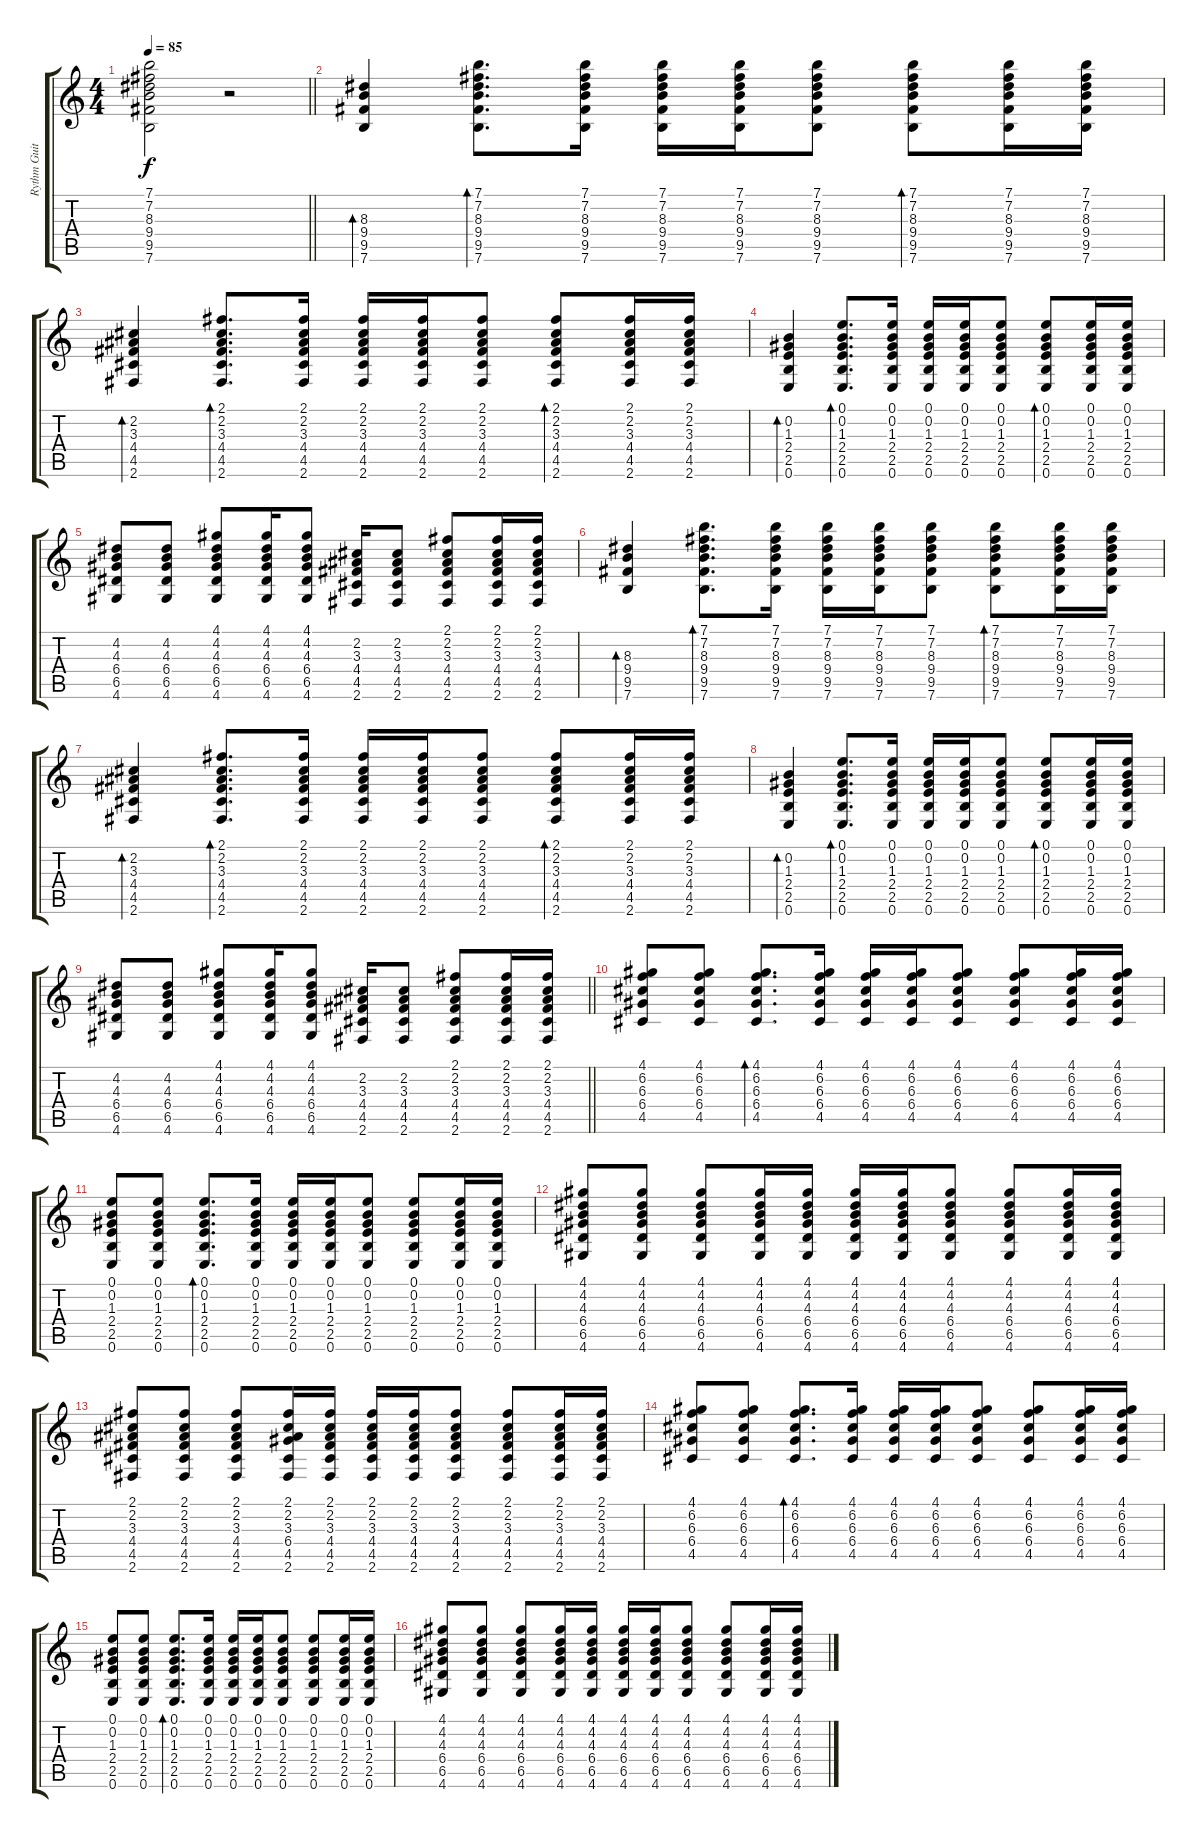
\track ("Rythm Guitar 2" "Rythm Guit") {instrument overdrivenguitar}
\staff {score tabs}
\tuning (E4 B3 G3 D3 A2 E2) {hide}
\ts (4 4)
\tempo 85
\clef g2
\barLineRight lightlight
\ks c
(7.1 7.2 8.3 9.4 9.5 7.6).2{dy f} r.2 |
(8.3 9.4 9.5 7.6).4{bd 60 volume 7} (7.1 7.2 8.3 9.4 9.5 7.6).8{d bd 60} (7.1 7.2 8.3 9.4 9.5 7.6).16 (7.1 7.2 8.3 9.4 9.5 7.6).16 (7.1 7.2 8.3 9.4 9.5 7.6).16 (7.1 7.2 8.3 9.4 9.5 7.6).8 (7.1 7.2 8.3 9.4 9.5 7.6).8{bd 60} (7.1 7.2 8.3 9.4 9.5 7.6).16 (7.1 7.2 8.3 9.4 9.5 7.6).16 |
(2.2 3.3 4.4 4.5 2.6).4{bd 60} (2.1 2.2 3.3 4.4 4.5 2.6).8{d bd 60} (2.1 2.2 3.3 4.4 4.5 2.6).16 (2.1 2.2 3.3 4.4 4.5 2.6).16 (2.1 2.2 3.3 4.4 4.5 2.6).16 (2.1 2.2 3.3 4.4 4.5 2.6).8 (2.1 2.2 3.3 4.4 4.5 2.6).8{bd 60} (2.1 2.2 3.3 4.4 4.5 2.6).16 (2.1 2.2 3.3 4.4 4.5 2.6).16 |
(0.2 1.3 2.4 2.5 0.6).4{bd 60} (0.1 0.2 1.3 2.4 2.5 0.6).8{d bd 60} (0.1 0.2 1.3 2.4 2.5 0.6).16 (0.1 0.2 1.3 2.4 2.5 0.6).16 (0.1 0.2 1.3 2.4 2.5 0.6).16 (0.1 0.2 1.3 2.4 2.5 0.6).8 (0.1 0.2 1.3 2.4 2.5 0.6).8{bd 60} (0.1 0.2 1.3 2.4 2.5 0.6).16 (0.1 0.2 1.3 2.4 2.5 0.6).16 |
(4.2 4.3 6.4 6.5 4.6).8 (4.2 4.3 6.4 6.5 4.6).8 (4.1 4.2 4.3 6.4 6.5 4.6).8 (4.1 4.2 4.3 6.4 6.5 4.6).16 (4.1 4.2 4.3 6.4 6.5 4.6).8 (2.2 3.3 4.4 4.5 2.6).16 (2.2 3.3 4.4 4.5 2.6).8 (2.1 2.2 3.3 4.4 4.5 2.6).8 (2.1 2.2 3.3 4.4 4.5 2.6).16 (2.1 2.2 3.3 4.4 4.5 2.6).16 |
(8.3 9.4 9.5 7.6).4{bd 60} (7.1 7.2 8.3 9.4 9.5 7.6).8{d bd 60} (7.1 7.2 8.3 9.4 9.5 7.6).16 (7.1 7.2 8.3 9.4 9.5 7.6).16 (7.1 7.2 8.3 9.4 9.5 7.6).16 (7.1 7.2 8.3 9.4 9.5 7.6).8 (7.1 7.2 8.3 9.4 9.5 7.6).8{bd 60} (7.1 7.2 8.3 9.4 9.5 7.6).16 (7.1 7.2 8.3 9.4 9.5 7.6).16 |
(2.2 3.3 4.4 4.5 2.6).4{bd 60} (2.1 2.2 3.3 4.4 4.5 2.6).8{d bd 60} (2.1 2.2 3.3 4.4 4.5 2.6).16 (2.1 2.2 3.3 4.4 4.5 2.6).16 (2.1 2.2 3.3 4.4 4.5 2.6).16 (2.1 2.2 3.3 4.4 4.5 2.6).8 (2.1 2.2 3.3 4.4 4.5 2.6).8{bd 60} (2.1 2.2 3.3 4.4 4.5 2.6).16 (2.1 2.2 3.3 4.4 4.5 2.6).16 |
(0.2 1.3 2.4 2.5 0.6).4{bd 60} (0.1 0.2 1.3 2.4 2.5 0.6).8{d bd 60} (0.1 0.2 1.3 2.4 2.5 0.6).16 (0.1 0.2 1.3 2.4 2.5 0.6).16 (0.1 0.2 1.3 2.4 2.5 0.6).16 (0.1 0.2 1.3 2.4 2.5 0.6).8 (0.1 0.2 1.3 2.4 2.5 0.6).8{bd 60} (0.1 0.2 1.3 2.4 2.5 0.6).16 (0.1 0.2 1.3 2.4 2.5 0.6).16 |
\barLineRight lightlight
(4.2 4.3 6.4 6.5 4.6).8 (4.2 4.3 6.4 6.5 4.6).8 (4.1 4.2 4.3 6.4 6.5 4.6).8 (4.1 4.2 4.3 6.4 6.5 4.6).16 (4.1 4.2 4.3 6.4 6.5 4.6).8 (2.2 3.3 4.4 4.5 2.6).16 (2.2 3.3 4.4 4.5 2.6).8 (2.1 2.2 3.3 4.4 4.5 2.6).8 (2.1 2.2 3.3 4.4 4.5 2.6).16 (2.1 2.2 3.3 4.4 4.5 2.6).16 |
(4.1 6.2 6.3 6.4 4.5).8{volume 8 instrument overdrivenguitar} (4.1 6.2 6.3 6.4 4.5).8 (4.1 6.2 6.3 6.4 4.5).8{d bd 60} (4.1 6.2 6.3 6.4 4.5).16 (4.1 6.2 6.3 6.4 4.5).16 (4.1 6.2 6.3 6.4 4.5).16 (4.1 6.2 6.3 6.4 4.5).8 (4.1 6.2 6.3 6.4 4.5).8 (4.1 6.2 6.3 6.4 4.5).16 (4.1 6.2 6.3 6.4 4.5).16 |
(0.1 0.2 1.3 2.4 2.5 0.6).8 (0.1 0.2 1.3 2.4 2.5 0.6).8 (0.1 0.2 1.3 2.4 2.5 0.6).8{d bd 60} (0.1 0.2 1.3 2.4 2.5 0.6).16 (0.1 0.2 1.3 2.4 2.5 0.6).16 (0.1 0.2 1.3 2.4 2.5 0.6).16 (0.1 0.2 1.3 2.4 2.5 0.6).8 (0.1 0.2 1.3 2.4 2.5 0.6).8 (0.1 0.2 1.3 2.4 2.5 0.6).16 (0.1 0.2 1.3 2.4 2.5 0.6).16 |
(4.1 4.2 4.3 6.4 6.5 4.6).8 (4.1 4.2 4.3 6.4 6.5 4.6).8 (4.1 4.2 4.3 6.4 6.5 4.6).8 (4.1 4.2 4.3 6.4 6.5 4.6).16 (4.1 4.2 4.3 6.4 6.5 4.6).16 (4.1 4.2 4.3 6.4 6.5 4.6).16 (4.1 4.2 4.3 6.4 6.5 4.6).16 (4.1 4.2 4.3 6.4 6.5 4.6).8 (4.1 4.2 4.3 6.4 6.5 4.6).8 (4.1 4.2 4.3 6.4 6.5 4.6).16 (4.1 4.2 4.3 6.4 6.5 4.6).16 |
(2.1 2.2 3.3 4.4 4.5 2.6).8 (2.1 2.2 3.3 4.4 4.5 2.6).8 (2.1 2.2 3.3 4.4 4.5 2.6).8 (2.1 2.2 3.3 6.4 4.5 2.6).16 (2.1 2.2 3.3 4.4 4.5 2.6).16 (2.1 2.2 3.3 4.4 4.5 2.6).16 (2.1 2.2 3.3 4.4 4.5 2.6).16 (2.1 2.2 3.3 4.4 4.5 2.6).8 (2.1 2.2 3.3 4.4 4.5 2.6).8 (2.1 2.2 3.3 4.4 4.5 2.6).16 (2.1 2.2 3.3 4.4 4.5 2.6).16 |
(4.1 6.2 6.3 6.4 4.5).8 (4.1 6.2 6.3 6.4 4.5).8 (4.1 6.2 6.3 6.4 4.5).8{d bd 60} (4.1 6.2 6.3 6.4 4.5).16 (4.1 6.2 6.3 6.4 4.5).16 (4.1 6.2 6.3 6.4 4.5).16 (4.1 6.2 6.3 6.4 4.5).8 (4.1 6.2 6.3 6.4 4.5).8 (4.1 6.2 6.3 6.4 4.5).16 (4.1 6.2 6.3 6.4 4.5).16 |
(0.1 0.2 1.3 2.4 2.5 0.6).8 (0.1 0.2 1.3 2.4 2.5 0.6).8 (0.1 0.2 1.3 2.4 2.5 0.6).8{d bd 60} (0.1 0.2 1.3 2.4 2.5 0.6).16 (0.1 0.2 1.3 2.4 2.5 0.6).16 (0.1 0.2 1.3 2.4 2.5 0.6).16 (0.1 0.2 1.3 2.4 2.5 0.6).8 (0.1 0.2 1.3 2.4 2.5 0.6).8 (0.1 0.2 1.3 2.4 2.5 0.6).16 (0.1 0.2 1.3 2.4 2.5 0.6).16 |
(4.1 4.2 4.3 6.4 6.5 4.6).8 (4.1 4.2 4.3 6.4 6.5 4.6).8 (4.1 4.2 4.3 6.4 6.5 4.6).8 (4.1 4.2 4.3 6.4 6.5 4.6).16 (4.1 4.2 4.3 6.4 6.5 4.6).16 (4.1 4.2 4.3 6.4 6.5 4.6).16 (4.1 4.2 4.3 6.4 6.5 4.6).16 (4.1 4.2 4.3 6.4 6.5 4.6).8 (4.1 4.2 4.3 6.4 6.5 4.6).8 (4.1 4.2 4.3 6.4 6.5 4.6).16 (4.1 4.2 4.3 6.4 6.5 4.6).16
